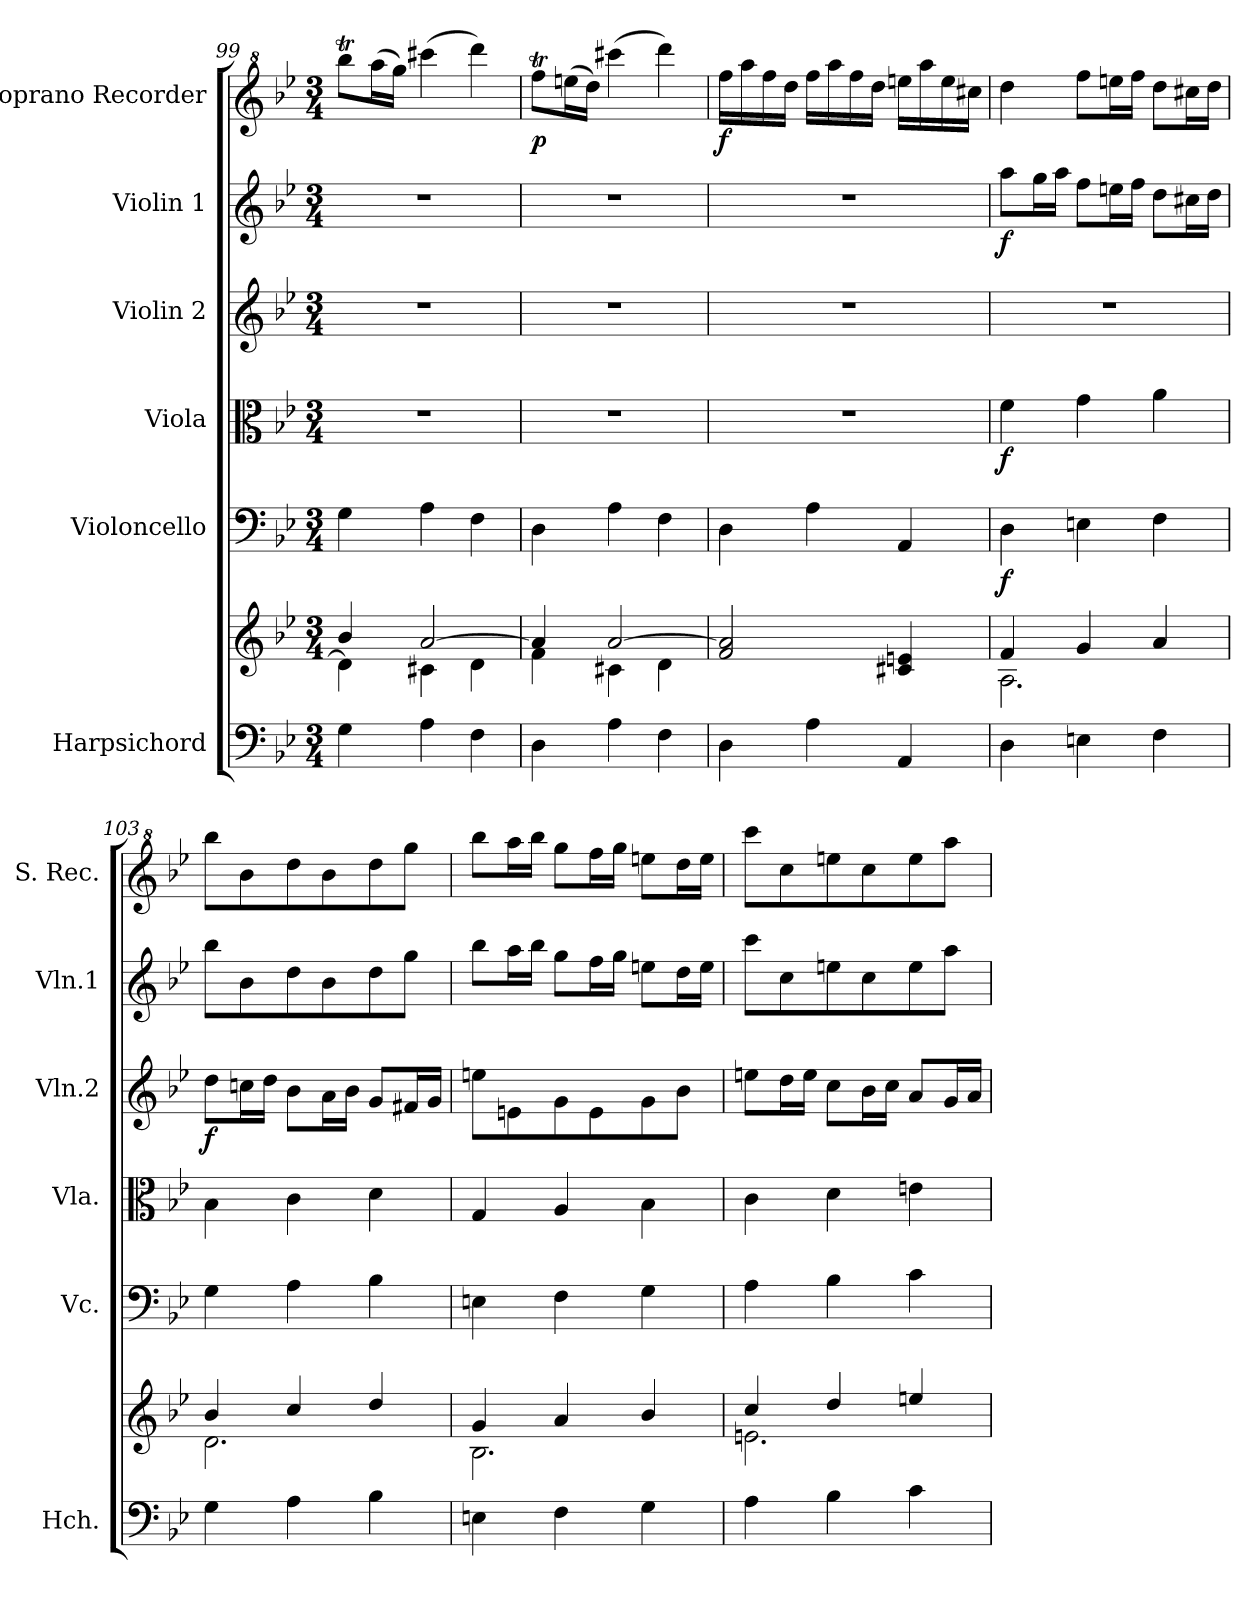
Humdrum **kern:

**kern	**kern	**kern	**dynam	**kern	**dynam	**kern	**dynam	**kern	**dynam	**kern	**dynam
*part6	*part6	*part5	*part5	*part4	*part4	*part3	*part3	*part2	*part2	*part1	*part1
*staff7	*staff6	*staff5	*staff5	*staff4	*staff4	*staff3	*staff3	*staff2	*staff2	*staff1	*staff1
*I"Harpsichord	*	*I"Violoncello	*	*I"Viola	*	*I"Violin 2	*	*I"Violin 1	*	*I"Soprano Recorder	*
*I'Hch.	*	*I'Vc.	*	*I'Vla.	*	*I'Vln.2	*	*I'Vln.1	*	*I'S. Rec.	*
*clefF4	*clefG2	*clefF4	*	*clefC3	*	*clefG2	*	*clefG2	*	*clefG^2	*
*k[b-e-]	*k[b-e-]	*k[b-e-]	*	*k[b-e-]	*	*k[b-e-]	*	*k[b-e-]	*	*k[b-e-]	*
*M3/4	*M3/4	*M3/4	*	*M3/4	*	*M3/4	*	*M3/4	*	*M3/4	*
=99	=99	=99	=99	=99	=99	=99	=99	=99	=99	=99	=99
*	*^	*	*	*	*	*	*	*	*	*	*
4G\	4b-/	4d\]	4G\	.	2.r	.	2.r	.	2.r	.	8bbb-T\L	.
.	.	.	.	.	.	.	.	.	.	.	(16aaa\L	.
.	.	.	.	.	.	.	.	.	.	.	16ggg\JJ)	.
4A\	[2a/	4c#X\	4A\	.	.	.	.	.	.	.	(>4cccc#X\	.
4F\	.	4d\	4F\	.	.	.	.	.	.	.	4dddd\)	.
=100	=100	=100	=100	=100	=100	=100	=100	=100	=100	=100	=100	=100
!	!	!	!	!	!	!	!	!	!	!	!	!LO:DY:b
4D\	4a/]	4f\	4D\	.	2.r	.	2.r	.	2.r	.	8fffT\L	p
.	.	.	.	.	.	.	.	.	.	.	(16eeen\L	.
.	.	.	.	.	.	.	.	.	.	.	16ddd\JJ)	.
4A\	[2a/	4c#X\	4A\	.	.	.	.	.	.	.	(>4cccc#X\	.
4F\	.	4d\	4F\	.	.	.	.	.	.	.	4dddd\)	.
=101	=101	=101	=101	=101	=101	=101	=101	=101	=101	=101	=101	=101
!	!	!	!	!	!	!	!	!	!	!	!	!LO:DY:b
*	*v	*v	*	*	*	*	*	*	*	*	*	*
4D\	2f/ 2a/]	4D\	.	2.r	.	2.r	.	2.r	.	16fff\LL	f
.	.	.	.	.	.	.	.	.	.	16aaa\	.
.	.	.	.	.	.	.	.	.	.	16fff\	.
.	.	.	.	.	.	.	.	.	.	16ddd\JJ	.
4A\	.	4A\	.	.	.	.	.	.	.	16fff\LL	.
.	.	.	.	.	.	.	.	.	.	16aaa\	.
.	.	.	.	.	.	.	.	.	.	16fff\	.
.	.	.	.	.	.	.	.	.	.	16ddd\JJ	.
4AA/	4c#X/ 4en/	4AA/	.	.	.	.	.	.	.	16eeen\LL	.
.	.	.	.	.	.	.	.	.	.	16aaa\	.
.	.	.	.	.	.	.	.	.	.	16eee\	.
.	.	.	.	.	.	.	.	.	.	16ccc#X\JJ	.
=102	=102	=102	=102	=102	=102	=102	=102	=102	=102	=102	=102
*	*^	*	*	*	*	*	*	*	*	*	*
!	!	!	!	!LO:DY:b	!	!LO:DY:b	!	!	!	!LO:DY:b	!	!
4D\	4f/	2.A\	4D\	f	4f\	f	2.r	.	8aa\L	f	4ddd\	.
.	.	.	.	.	.	.	.	.	16gg\L	.	.	.
.	.	.	.	.	.	.	.	.	16aa\JJ	.	.	.
4En\	4g/	.	4En\	.	4g\	.	.	.	8ff\L	.	8fff\L	.
.	.	.	.	.	.	.	.	.	16een\L	.	16eeen\L	.
.	.	.	.	.	.	.	.	.	16ff\JJ	.	16fff\JJ	.
4F\	4a/	.	4F\	.	4a\	.	.	.	8dd\L	.	8ddd\L	.
.	.	.	.	.	.	.	.	.	16cc#X\L	.	16ccc#X\L	.
.	.	.	.	.	.	.	.	.	16dd\JJ	.	16ddd\JJ	.
=103	=103	=103	=103	=103	=103	=103	=103	=103	=103	=103	=103	=103
!	!	!	!	!	!	!	!	!LO:DY:b	!	!	!	!
4G\	4b-/	2.d\	4G\	.	4B-\	.	8dd\L	f	8bb-\L	.	8bbb-\L	.
.	.	.	.	.	.	.	16ccn\L	.	8b-\	.	8bb-\	.
.	.	.	.	.	.	.	16dd\JJ	.	.	.	.	.
4A\	4cc/	.	4A\	.	4c\	.	8b-\L	.	8dd\	.	8ddd\	.
.	.	.	.	.	.	.	16a\L	.	8b-\	.	8bb-\	.
.	.	.	.	.	.	.	16b-\JJ	.	.	.	.	.
4B-\	4dd/	.	4B-\	.	4d\	.	8g/L	.	8dd\	.	8ddd\	.
.	.	.	.	.	.	.	16f#X/L	.	8gg\J	.	8ggg\J	.
.	.	.	.	.	.	.	16g/JJ	.	.	.	.	.
=104	=104	=104	=104	=104	=104	=104	=104	=104	=104	=104	=104	=104
4En\	4g/	2.B-\	4En\	.	4G/	.	8een\L	.	8bb-\L	.	8bbb-\L	.
.	.	.	.	.	.	.	8en\	.	16aa\L	.	16aaa\L	.
.	.	.	.	.	.	.	.	.	16bb-\JJ	.	16bbb-\JJ	.
4F\	4a/	.	4F\	.	4A/	.	8g\	.	8gg\L	.	8ggg\L	.
.	.	.	.	.	.	.	8e\	.	16ff\L	.	16fff\L	.
.	.	.	.	.	.	.	.	.	16gg\JJ	.	16ggg\JJ	.
4G\	4b-/	.	4G\	.	4B-\	.	8g\	.	8een\L	.	8eeen\L	.
.	.	.	.	.	.	.	8b-\J	.	16dd\L	.	16ddd\L	.
.	.	.	.	.	.	.	.	.	16ee\JJ	.	16eee\JJ	.
!!LO:LB:g=z
=105	=105	=105	=105	=105	=105	=105	=105	=105	=105	=105	=105	=105
4A\	4cc/	2.en\	4A\	.	4c\	.	8een\L	.	8ccc\L	.	8cccc\L	.
.	.	.	.	.	.	.	16dd\L	.	8cc\	.	8ccc\	.
.	.	.	.	.	.	.	16ee\JJ	.	.	.	.	.
4B-\	4dd/	.	4B-\	.	4d\	.	8cc\L	.	8een\	.	8eeen\	.
.	.	.	.	.	.	.	16b-\L	.	8cc\	.	8ccc\	.
.	.	.	.	.	.	.	16cc\JJ	.	.	.	.	.
4c\	4een/	.	4c\	.	4en\	.	8a/L	.	8ee\	.	8eee\	.
.	.	.	.	.	.	.	16g/L	.	8aa\J	.	8aaa\J	.
.	.	.	.	.	.	.	16a/JJ	.	.	.	.	.
*	*v	*v	*	*	*	*	*	*	*	*	*	*
=	=	=	=	=	=	=	=	=	=	=	=
*-	*-	*-	*-	*-	*-	*-	*-	*-	*-	*-	*-
